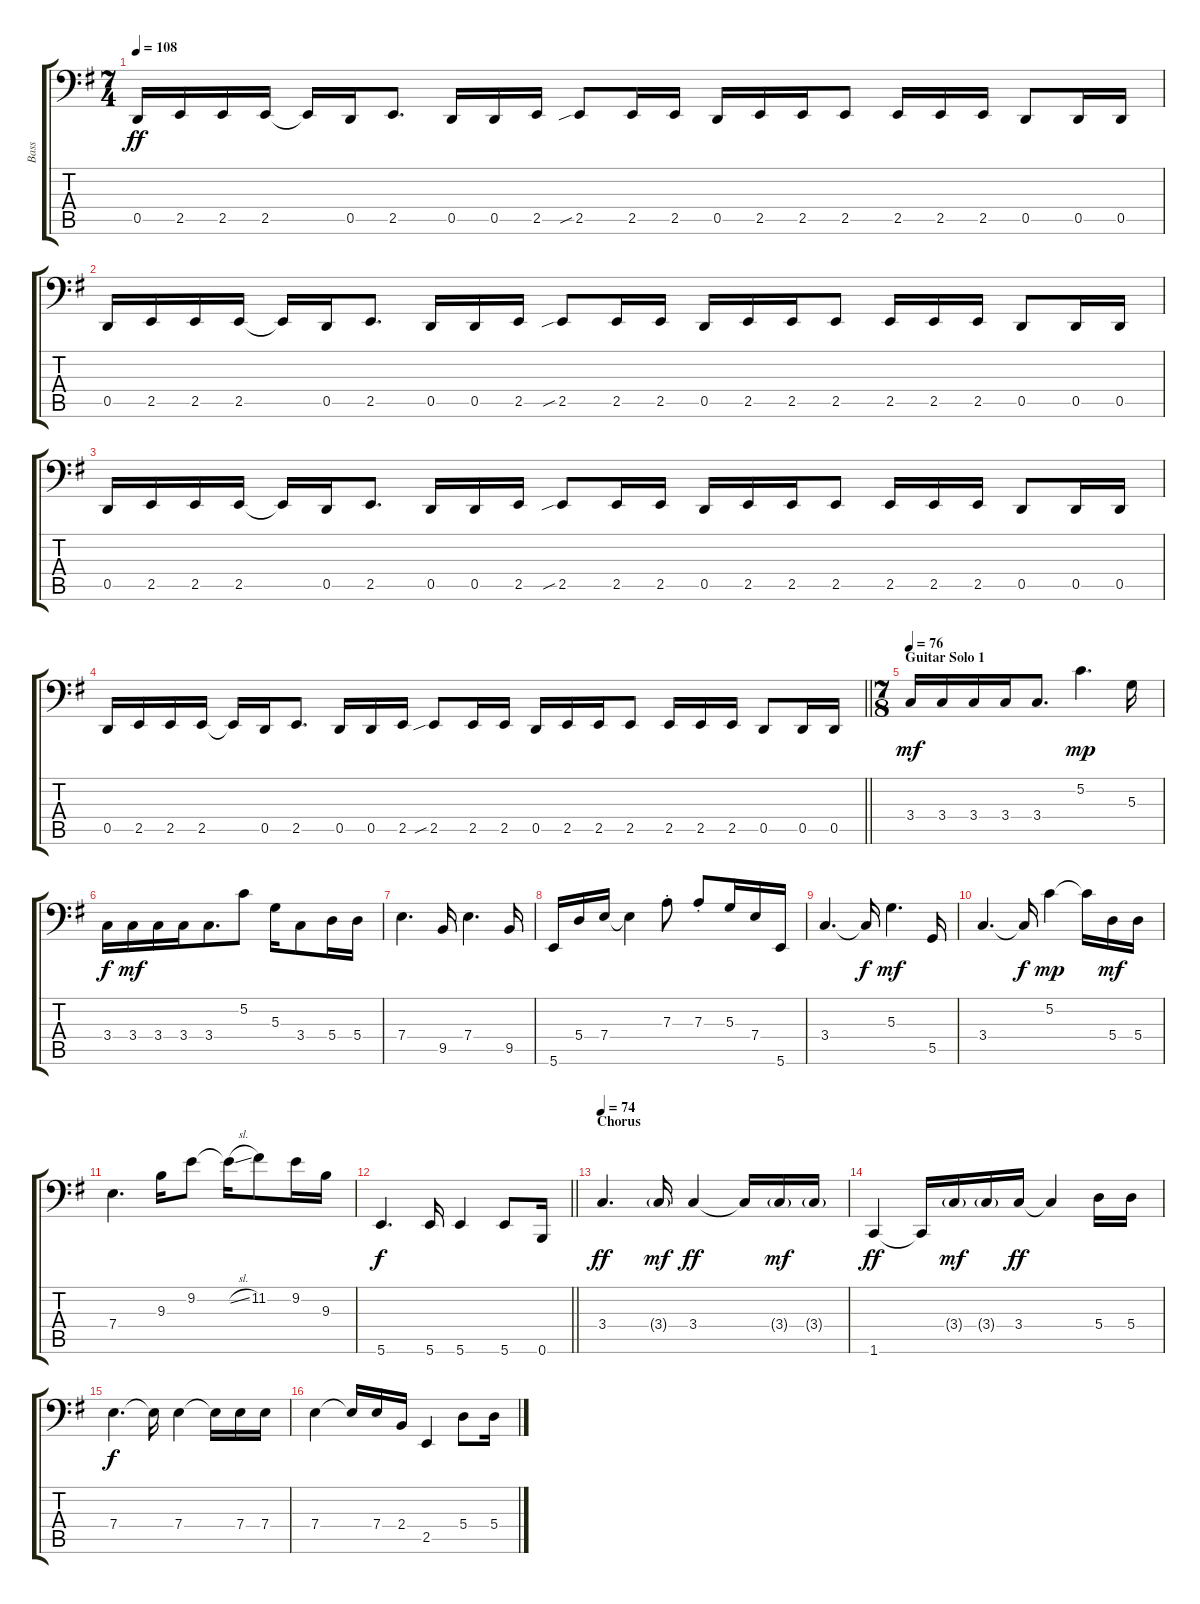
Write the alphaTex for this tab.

\track ("Bass" "Bass") {instrument electricbassfinger}
\staff {score tabs}
\tuning (B2 G2 D2 A1 D1 B0) {hide}
\ts (7 4)
\tempo 108
\clef f4
\ks g
0.5.16{dy ff} 2.5.16 2.5.16 2.5.16 2.5{t}.16 0.5.16 2.5.8{d} 0.5.16 0.5.16 2.5.16 2.5{sib}.8 2.5.16 2.5.16 0.5.16 2.5.16 2.5.16 2.5.8 2.5.16 2.5.16 2.5.16 0.5.8 0.5.16 0.5.16 |
0.5.16 2.5.16 2.5.16 2.5.16 2.5{t}.16 0.5.16 2.5.8{d} 0.5.16 0.5.16 2.5.16 2.5{sib}.8 2.5.16 2.5.16 0.5.16 2.5.16 2.5.16 2.5.8 2.5.16 2.5.16 2.5.16 0.5.8 0.5.16 0.5.16 |
0.5.16 2.5.16 2.5.16 2.5.16 2.5{t}.16 0.5.16 2.5.8{d} 0.5.16 0.5.16 2.5.16 2.5{sib}.8 2.5.16 2.5.16 0.5.16 2.5.16 2.5.16 2.5.8 2.5.16 2.5.16 2.5.16 0.5.8 0.5.16 0.5.16 |
\barLineRight lightlight
0.5.16 2.5.16 2.5.16 2.5.16 2.5{t}.16 0.5.16 2.5.8{d} 0.5.16 0.5.16 2.5.16 2.5{sib}.8 2.5.16 2.5.16 0.5.16 2.5.16 2.5.16 2.5.8 2.5.16 2.5.16 2.5.16 0.5.8 0.5.16 0.5.16 |
\ts (7 8)
\section ("" "Guitar Solo 1")
\tempo 76
3.4.16{dy mf} 3.4.16 3.4.16 3.4.16 3.4.8{d} 5.2.4{d dy mp} 5.3.16 |
3.4.16{dy f} 3.4.16{dy mf} 3.4.16 3.4.16 3.4.8{d} 5.2.8 5.3.16 3.4.8 5.4.16 5.4.16 |
7.4.4{d} 9.5.16 7.4.4{d} 9.5.16 |
5.6.16 5.4.16 7.4.16 7.4{t}.4 7.3{st}.8 7.3{st}.8 5.3.16 7.4.16 5.6.16 |
3.4.4{d} 3.4{t}.16{dy f} 5.3.4{d dy mf} 5.5.16 |
3.4.4{d} 3.4{t}.16{dy f} 5.2.4{dy mp} 5.2{t}.16 5.4.16{dy mf} 5.4.16 |
7.4.4{d} 9.3.16 9.2.8 9.2{sl t}.16 11.2.8 9.2.16 9.3.16 |
\barLineRight lightlight
5.6.4{d dy f} 5.6.16 5.6.4 5.6.8 0.6.16 |
\section ("" "Chorus")
\tempo 74
3.4.4{d dy ff} 3.4{g}.16{dy mf} 3.4.4{dy ff} 3.4{t}.16 3.4{g}.16{dy mf} 3.4{g}.16 |
1.6.4{dy ff} 1.6{t}.16 3.4{g}.16{dy mf} 3.4{g}.16 3.4.16{dy ff} 3.4{t}.4 5.4.16 5.4.16 |
7.4.4{d dy f} 7.4{t}.16 7.4.4 7.4{t}.16 7.4.16 7.4.16 |
7.4.4 7.4{t}.16 7.4.16 2.4.16 2.5.4 5.4.8 5.4.16
